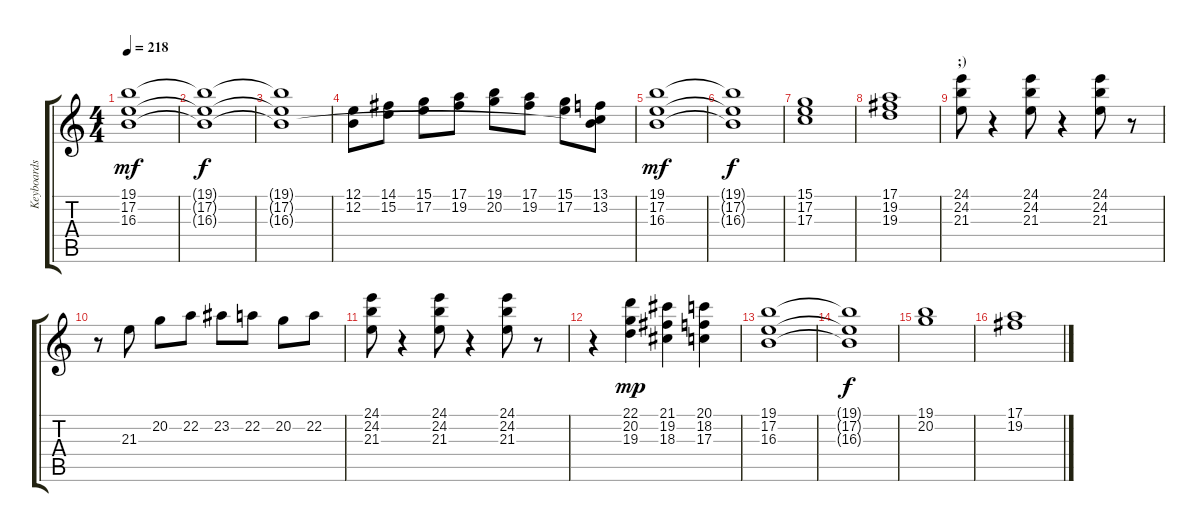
\track ("Keyboards 2" "Keyboards ") {instrument stringensemble1}
\staff {score tabs}
\tuning (E4 B3 G3 D3 A2 E2) {hide}
\ts (4 4)
\tempo 218
\clef g2
\ks c
(19.1 17.2 16.3).1{dy mf} |
(19.1{t} 17.2{t} 16.3{t}).1{dy f} |
(19.1{t} 17.2{t} 16.3{t}).1 |
(12.1 12.2).8 (14.1 15.2).8 (15.1 17.2).8 (17.1 19.2).8 (19.1 20.2).8 (17.1 19.2).8 (15.1 17.2).8 (13.1 13.2 16.3{t}).8 |
(19.1 17.2 16.3).1{dy mf} |
(19.1{t} 17.2{t} 16.3{t}).1{dy f} |
(15.1 17.2 17.3).1 |
(17.1 19.2 19.3).1 |
\section ("" " ;)")
(24.1 24.2 21.3).8 r.4 (24.1 24.2 21.3).8 r.4 (24.1 24.2 21.3).8 r.8 |
r.8 21.3.8 20.2.8 22.2.8 23.2.8 22.2.8 20.2.8 22.2.8 |
(24.1 24.2 21.3).8 r.4 (24.1 24.2 21.3).8 r.4 (24.1 24.2 21.3).8 r.8 |
r.4 (22.1 20.2 19.3).4{dy mp} (21.1 19.2 18.3).4 (20.1 18.2 17.3).4 |
(19.1 17.2 16.3).1 |
(19.1{t} 17.2{t} 16.3{t}).1{dy f} |
(19.1 20.2).1 |
(17.1 19.2).1
